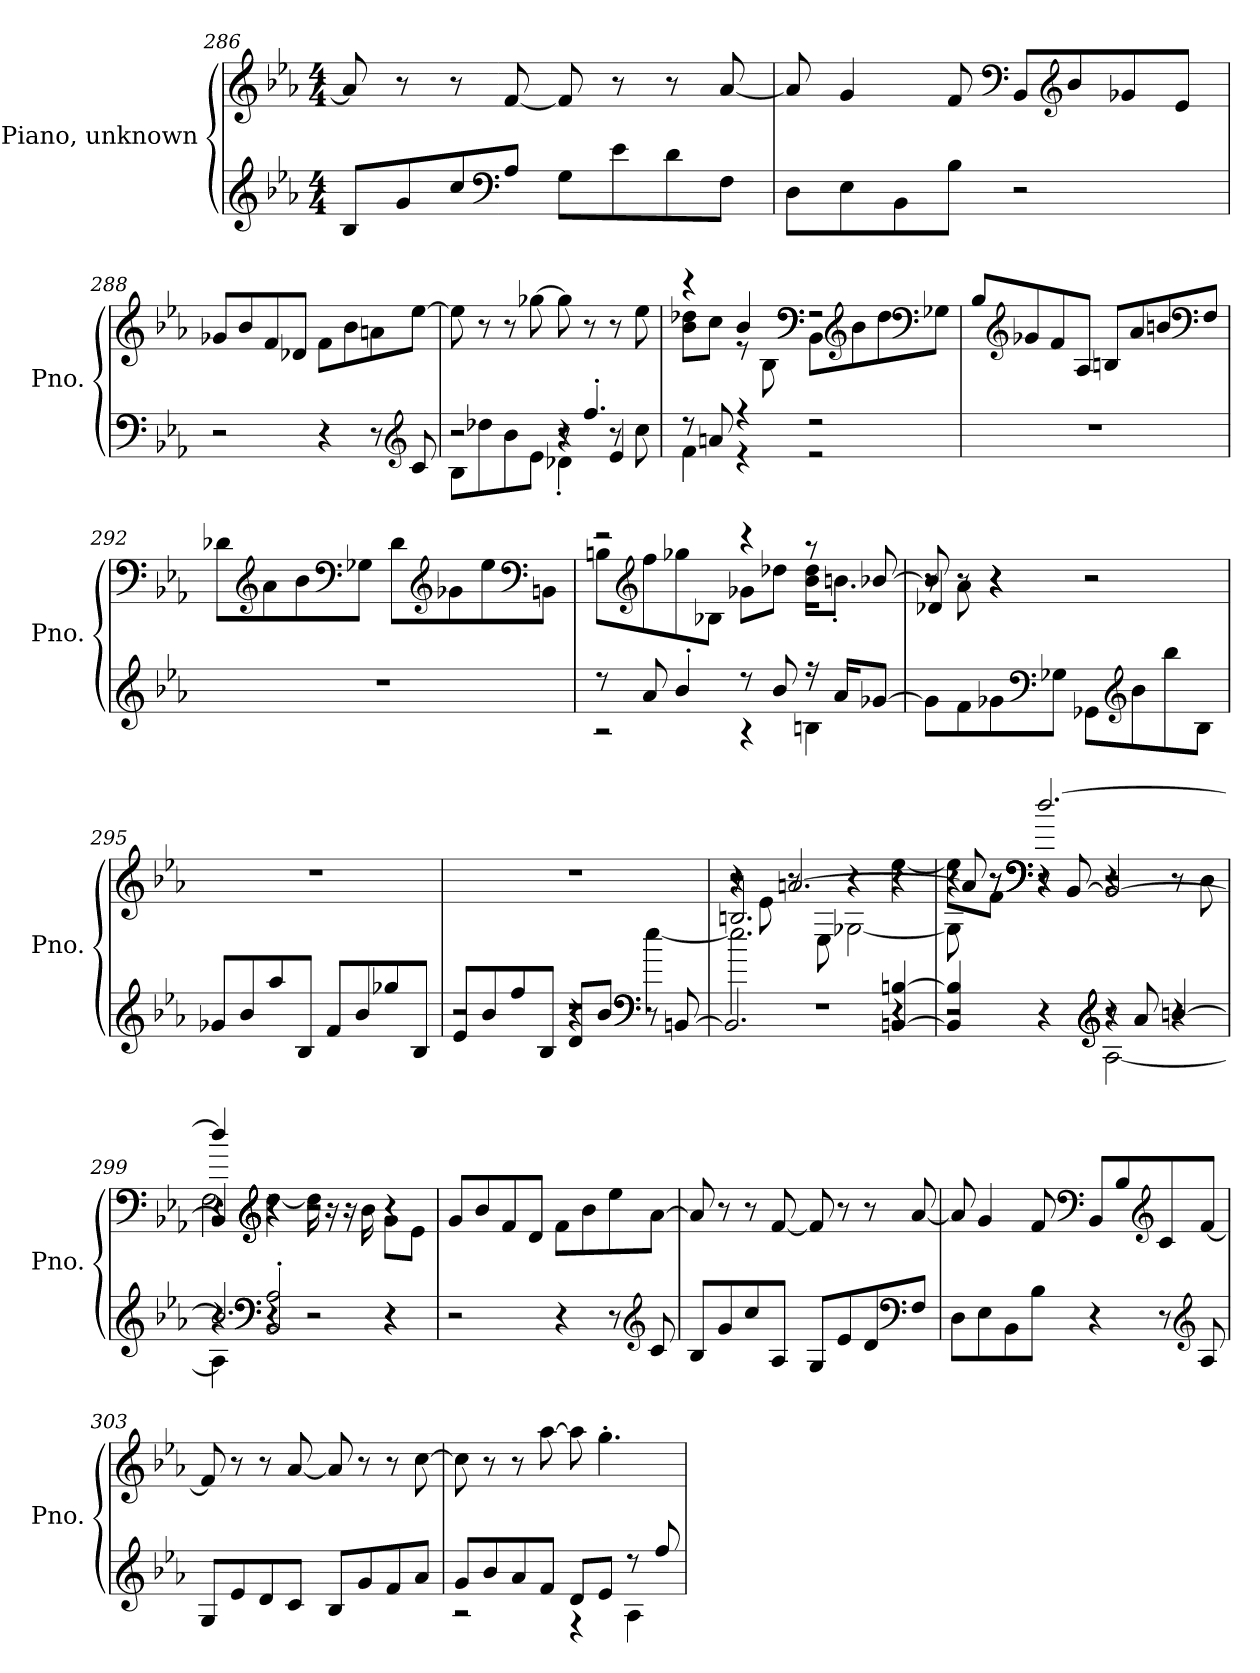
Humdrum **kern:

**kern	**kern
*part1	*part1
*staff2	*staff1
*I"Piano, unknown	*
*I'Pno.	*
!!LO:PB:g=z
*clefG2	*clefG2
*k[b-e-a-]	*k[b-e-a-]
*M4/4	*M4/4
=286	=286
8B-/L	8a-/]
8g/	8r
8cc/	8r
*clefF4	*
8A-/J	[8f/
8G\L	8f/]
8e-\	8r
8d\	8r
8F\J	[8a-/
=287	=287
8D\L	8a-/]
8E-\	4g/
8BB-\	.
8B-\J	8f/
*	*clefF4
2r	8BB-/L
*	*clefG2
.	8b-/
.	8g-X/
.	8e-/J
=288	=288
2r	8g-X/L
.	8b-/
.	8f/
.	8d-X/J
4r	8f\L
.	8b-\
8r	8an\
*clefG2	*
8c/	[8ee-\J
!!LO:LB:g=z
=289	=289
*^	*
*	*^	*
2r	8B-\L	2r	8ee-\]
.	8dd-X\	.	8r
.	8b-\	.	8r
.	8e-\J	.	[8gg-X\
8r	4d-X'\	4r	8gg-\]
4.ff'/	.	.	8r
.	8r	4e-/	8r
.	8cc\	.	8ee-\
*	*v	*v	*
=290	=290	=290
*	*	*^
8r	4f\	4r	8b-\ 8dd-X\L
8an/	.	.	8cc\J
4r	4r	4b-/	8r
.	.	.	8B-\
*	*	*clefF4	*
2r	2r	2r	8BB-\L
*	*	*clefG2	*
.	.	.	8b-\
.	.	.	8dd-\
*	*	*clefF4	*
.	.	.	8G-X\J
*v	*v	*	*
*	*v	*v
=291	=291
1r	8B-/L
*	*clefG2
.	8g-X/
.	8f/
.	8A-/J
.	8Bn/L
.	8a-/
.	8bn/
*	*clefF4
.	8F/J
!!LO:LB:g=z
=292	=292
1r	8d-X\L
*	*clefG2
.	8a-\
.	8b-\
*	*clefF4
.	8G-X\J
.	8d-\L
*	*clefG2
.	8g-X\
.	8ee-\
*	*clefF4
.	8BBn\J
=293	=293
*^	*^
8r	2r	2r	8Bn\L
*	*	*clefG2	*
8a-/	.	.	8ff\
4b-'/	.	.	8gg-X\
.	.	.	8B-X\J
8r	4r	4r	8g-X\L
8b-/	.	.	8dd-X\J
16r	4Bn\	8r	16b-\ 16dd-\KL
16a-/KL	.	.	8.bn'\J
[8g-X/J	.	[8b-X/	.
*v	*v	*	*
!!LO:LB:g=z
=294	=294	=294
*	*	*^
8g-\L]	8b-/]	8r	4d-X/
8f\	8r	8a-\	.
8g-X\	4r	4r	4r
*clefF4	*	*	*
8G-X\J	.	.	.
8GG-X\L	2r	2r	2r
*clefG2	*	*	*
8b-\	.	.	.
8bb-\	.	.	.
8B-\J	.	.	.
*	*v	*v	*v
=295	=295
8g-X/L	1r
8b-/	.
8aa-/	.
8B-/J	.
8f/L	.
8b-/	.
8gg-X/	.
8B-/J	.
=296	=296
*^	*
*	*^	*
1r	2r	8e-/L	1r
.	.	8b-/	.
.	.	8ff/	.
.	.	8B-/J	.
.	4r	8d/L	.
.	.	8b-/J	.
*clefF4	*	*	*
.	[4ee-\	8r	.
.	.	[8BBn/	.
!!LO:LB:g=z
=297	=297	=297	=297
*	*	*	*^
*	*	*	*	*^
*	*	*	*	*	*^
1r	2.ee-\]	2.BB/]	2.Bn/	8r	4r	2r
.	.	.	.	8e-\	.	.
.	.	.	.	8r	[2.an/	.
.	.	.	.	8E-\	.	.
.	.	.	.	4r	.	[2G-X\
.	4r	[4BBn/ [4Bn/	4r	[4ee-\	.	.
=298	=298	=298	=298	=298	=298	=298
2r	2r	4BB/] 4B/]	4r	8ee-\L]	8a/]	8G-\]
.	.	.	.	8f\J	8r	8r
*	*	*	*clefF4	*	*	*
.	.	4r	[2.dd/	4r	8r	4r
.	.	.	.	.	[8BB-/	.
*clefG2	*	*	*	*	*	*
4r	[2A-\	8r	.	4r	2BB-/_	2r
.	.	8a-/	.	.	.	.
[4bn/	.	4r	.	8r	.	.
.	.	.	.	8D\	.	.
=299	=299	=299	=299	=299	=299	=299
2.b/]	4A-\]	4r	4dd/]	4r	4BB-/]	2.F\
*clefF4	*	*	*clefG2	*	*	*
.	4r	2BB-/' 2A-/'	4r	[4dd\	4r	.
.	2r	.	2r	16dd\]	2r	.
.	.	.	.	16r	.	.
.	.	.	.	16r	.	.
.	.	.	.	16b-\	.	.
4r	.	4r	.	8g\L	.	4r
.	.	.	.	8e-\J	.	.
*v	*v	*v	*	*	*	*
*	*v	*v	*v	*v
!!LO:LB:g=z
=300	=300
2r	8g/L
.	8b-/
.	8f/
.	8d/J
4r	8f\L
.	8b-\
8r	8ee-\
*clefG2	*
8c/	[8a-\J
=301	=301
8B-/L	8a-/]
8g/	8r
8cc/	8r
8A-/J	[8f/
8G/L	8f/]
8e-/	8r
8d/	8r
*clefF4	*
8F/J	[8a-/
=302	=302
8D\L	8a-/]
8E-\	4g/
8BB-\	.
8B-\J	8f/
*	*clefF4
4r	8BB-/L
.	8B-/
*	*clefG2
8r	8c/
*clefG2	*
8A-/	[8f/J
!!LO:PB:g=z
=303	=303
8G/L	8f/]
8e-/	8r
8d/	8r
8c/J	[8a-/
8B-/L	8a-/]
8g/	8r
8f/	8r
8a-/J	[8cc\
=304	=304
*^	*
8g/L	2r	8cc\]
8b-/	.	8r
8a-/	.	8r
8f/J	.	[8aa-\
8d/L	4r	8aa-\]
8e-/J	.	4.gg'\
8r	4A-\	.
8ff/	.	.
*v	*v	*
=	=
*-	*-
